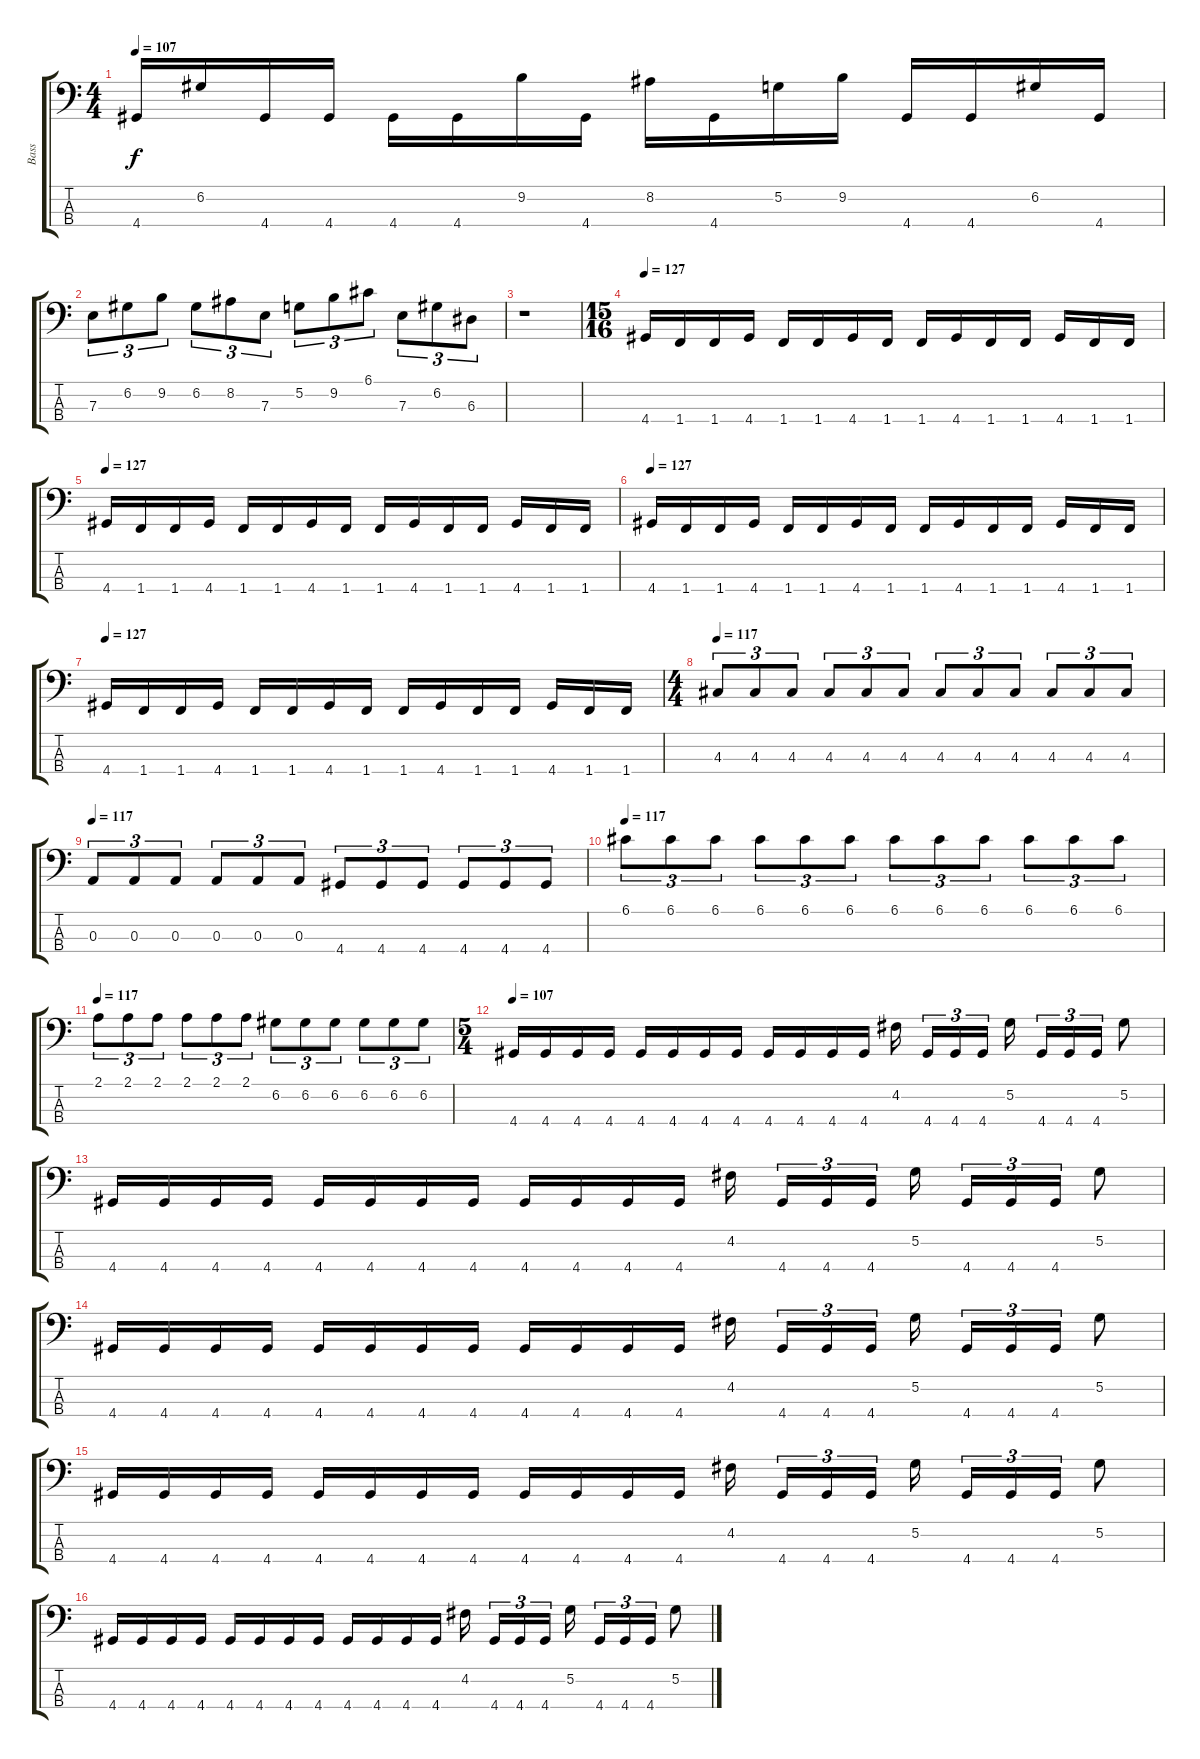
\track ("Bass" "Bass") {instrument electricbasspick}
\staff {score tabs}
\tuning (G2 D2 A1 E1) {hide}
\ts (4 4)
\tempo 107
\clef f4
\ks c
4.4.16{dy f} 6.2.16 4.4.16 4.4.16 4.4.16 4.4.16 9.2.16 4.4.16 8.2.16 4.4.16 5.2.16 9.2.16 4.4.16 4.4.16 6.2.16 4.4.16 |
7.3.8{tu (3 2)} 6.2.8{tu (3 2)} 9.2.8{tu (3 2)} 6.2.8{tu (3 2)} 8.2.8{tu (3 2)} 7.3.8{tu (3 2)} 5.2.8{tu (3 2)} 9.2.8{tu (3 2)} 6.1.8{tu (3 2)} 7.3.8{tu (3 2)} 6.2.8{tu (3 2)} 6.3.8{tu (3 2)} |
r.1 |
\ts (15 16)
\tempo 127
4.4.16 1.4.16 1.4.16 4.4.16 1.4.16 1.4.16 4.4.16 1.4.16 1.4.16 4.4.16 1.4.16 1.4.16 4.4.16 1.4.16 1.4.16 |
\tempo 127
4.4.16 1.4.16 1.4.16 4.4.16 1.4.16 1.4.16 4.4.16 1.4.16 1.4.16 4.4.16 1.4.16 1.4.16 4.4.16 1.4.16 1.4.16 |
\tempo 127
4.4.16 1.4.16 1.4.16 4.4.16 1.4.16 1.4.16 4.4.16 1.4.16 1.4.16 4.4.16 1.4.16 1.4.16 4.4.16 1.4.16 1.4.16 |
\tempo 127
4.4.16 1.4.16 1.4.16 4.4.16 1.4.16 1.4.16 4.4.16 1.4.16 1.4.16 4.4.16 1.4.16 1.4.16 4.4.16 1.4.16 1.4.16 |
\ts (4 4)
\tempo 117
4.3.8{tu (3 2)} 4.3.8{tu (3 2)} 4.3.8{tu (3 2)} 4.3.8{tu (3 2)} 4.3.8{tu (3 2)} 4.3.8{tu (3 2)} 4.3.8{tu (3 2)} 4.3.8{tu (3 2)} 4.3.8{tu (3 2)} 4.3.8{tu (3 2)} 4.3.8{tu (3 2)} 4.3.8{tu (3 2)} |
\tempo 117
0.3.8{tu (3 2)} 0.3.8{tu (3 2)} 0.3.8{tu (3 2)} 0.3.8{tu (3 2)} 0.3.8{tu (3 2)} 0.3.8{tu (3 2)} 4.4.8{tu (3 2)} 4.4.8{tu (3 2)} 4.4.8{tu (3 2)} 4.4.8{tu (3 2)} 4.4.8{tu (3 2)} 4.4.8{tu (3 2)} |
\tempo 117
6.1.8{tu (3 2)} 6.1.8{tu (3 2)} 6.1.8{tu (3 2)} 6.1.8{tu (3 2)} 6.1.8{tu (3 2)} 6.1.8{tu (3 2)} 6.1.8{tu (3 2)} 6.1.8{tu (3 2)} 6.1.8{tu (3 2)} 6.1.8{tu (3 2)} 6.1.8{tu (3 2)} 6.1.8{tu (3 2)} |
\tempo 117
2.1.8{tu (3 2)} 2.1.8{tu (3 2)} 2.1.8{tu (3 2)} 2.1.8{tu (3 2)} 2.1.8{tu (3 2)} 2.1.8{tu (3 2)} 6.2.8{tu (3 2)} 6.2.8{tu (3 2)} 6.2.8{tu (3 2)} 6.2.8{tu (3 2)} 6.2.8{tu (3 2)} 6.2.8{tu (3 2)} |
\ts (5 4)
\tempo 107
4.4.16 4.4.16 4.4.16 4.4.16 4.4.16 4.4.16 4.4.16 4.4.16 4.4.16 4.4.16 4.4.16 4.4.16 4.2.16 4.4.16{tu (3 2)} 4.4.16{tu (3 2)} 4.4.16{tu (3 2)} 5.2.16 4.4.16{tu (3 2)} 4.4.16{tu (3 2)} 4.4.16{tu (3 2)} 5.2.8 |
4.4.16 4.4.16 4.4.16 4.4.16 4.4.16 4.4.16 4.4.16 4.4.16 4.4.16 4.4.16 4.4.16 4.4.16 4.2.16 4.4.16{tu (3 2)} 4.4.16{tu (3 2)} 4.4.16{tu (3 2)} 5.2.16 4.4.16{tu (3 2)} 4.4.16{tu (3 2)} 4.4.16{tu (3 2)} 5.2.8 |
4.4.16 4.4.16 4.4.16 4.4.16 4.4.16 4.4.16 4.4.16 4.4.16 4.4.16 4.4.16 4.4.16 4.4.16 4.2.16 4.4.16{tu (3 2)} 4.4.16{tu (3 2)} 4.4.16{tu (3 2)} 5.2.16 4.4.16{tu (3 2)} 4.4.16{tu (3 2)} 4.4.16{tu (3 2)} 5.2.8 |
4.4.16 4.4.16 4.4.16 4.4.16 4.4.16 4.4.16 4.4.16 4.4.16 4.4.16 4.4.16 4.4.16 4.4.16 4.2.16 4.4.16{tu (3 2)} 4.4.16{tu (3 2)} 4.4.16{tu (3 2)} 5.2.16 4.4.16{tu (3 2)} 4.4.16{tu (3 2)} 4.4.16{tu (3 2)} 5.2.8 |
4.4.16 4.4.16 4.4.16 4.4.16 4.4.16 4.4.16 4.4.16 4.4.16 4.4.16 4.4.16 4.4.16 4.4.16 4.2.16 4.4.16{tu (3 2)} 4.4.16{tu (3 2)} 4.4.16{tu (3 2)} 5.2.16 4.4.16{tu (3 2)} 4.4.16{tu (3 2)} 4.4.16{tu (3 2)} 5.2.8
